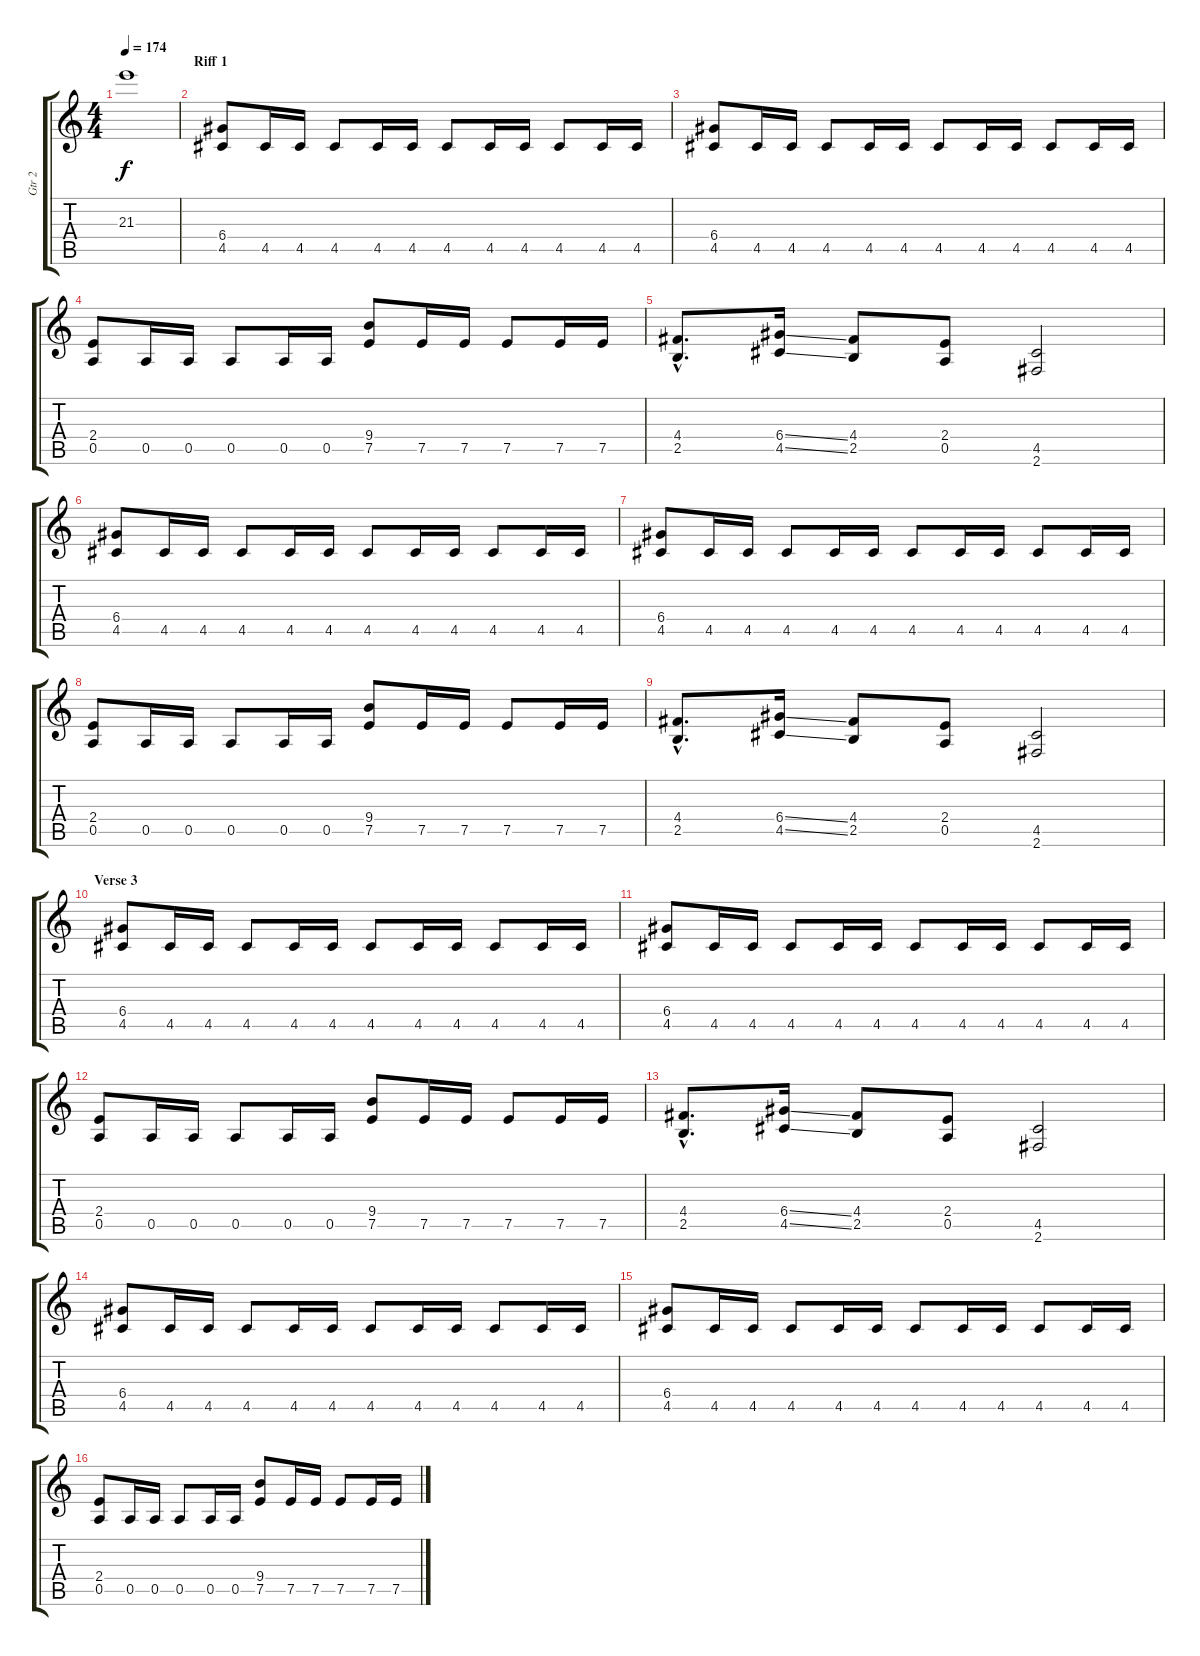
\track ("Gtr 2" "Gtr 2") {instrument distortionguitar}
\staff {score tabs}
\tuning (E4 B3 G3 D3 A2 E2) {hide}
\ts (4 4)
\tempo 174
\clef g2
\ks c
21.3.1{dy f} |
\section ("" "Riff 1")
(6.4 4.5).8 4.5.16 4.5.16 4.5.8 4.5.16 4.5.16 4.5.8 4.5.16 4.5.16 4.5.8 4.5.16 4.5.16 |
(6.4 4.5).8 4.5.16 4.5.16 4.5.8 4.5.16 4.5.16 4.5.8 4.5.16 4.5.16 4.5.8 4.5.16 4.5.16 |
(2.4 0.5).8 0.5.16 0.5.16 0.5.8 0.5.16 0.5.16 (9.4 7.5).8 7.5.16 7.5.16 7.5.8 7.5.16 7.5.16 |
(4.4{hac} 2.5{hac}).8{d} (6.4{ss} 4.5{ss}).16 (4.4 2.5).8 (2.4 0.5).8 (4.5 2.6).2 |
(6.4 4.5).8 4.5.16 4.5.16 4.5.8 4.5.16 4.5.16 4.5.8 4.5.16 4.5.16 4.5.8 4.5.16 4.5.16 |
(6.4 4.5).8 4.5.16 4.5.16 4.5.8 4.5.16 4.5.16 4.5.8 4.5.16 4.5.16 4.5.8 4.5.16 4.5.16 |
(2.4 0.5).8 0.5.16 0.5.16 0.5.8 0.5.16 0.5.16 (9.4 7.5).8 7.5.16 7.5.16 7.5.8 7.5.16 7.5.16 |
(4.4{hac} 2.5{hac}).8{d} (6.4{ss} 4.5{ss}).16 (4.4 2.5).8 (2.4 0.5).8 (4.5 2.6).2 |
\section ("" "Verse 3")
(6.4 4.5).8 4.5.16 4.5.16 4.5.8 4.5.16 4.5.16 4.5.8 4.5.16 4.5.16 4.5.8 4.5.16 4.5.16 |
(6.4 4.5).8 4.5.16 4.5.16 4.5.8 4.5.16 4.5.16 4.5.8 4.5.16 4.5.16 4.5.8 4.5.16 4.5.16 |
(2.4 0.5).8 0.5.16 0.5.16 0.5.8 0.5.16 0.5.16 (9.4 7.5).8 7.5.16 7.5.16 7.5.8 7.5.16 7.5.16 |
(4.4{hac} 2.5{hac}).8{d} (6.4{ss} 4.5{ss}).16 (4.4 2.5).8 (2.4 0.5).8 (4.5 2.6).2 |
(6.4 4.5).8 4.5.16 4.5.16 4.5.8 4.5.16 4.5.16 4.5.8 4.5.16 4.5.16 4.5.8 4.5.16 4.5.16 |
(6.4 4.5).8 4.5.16 4.5.16 4.5.8 4.5.16 4.5.16 4.5.8 4.5.16 4.5.16 4.5.8 4.5.16 4.5.16 |
(2.4 0.5).8 0.5.16 0.5.16 0.5.8 0.5.16 0.5.16 (9.4 7.5).8 7.5.16 7.5.16 7.5.8 7.5.16 7.5.16
